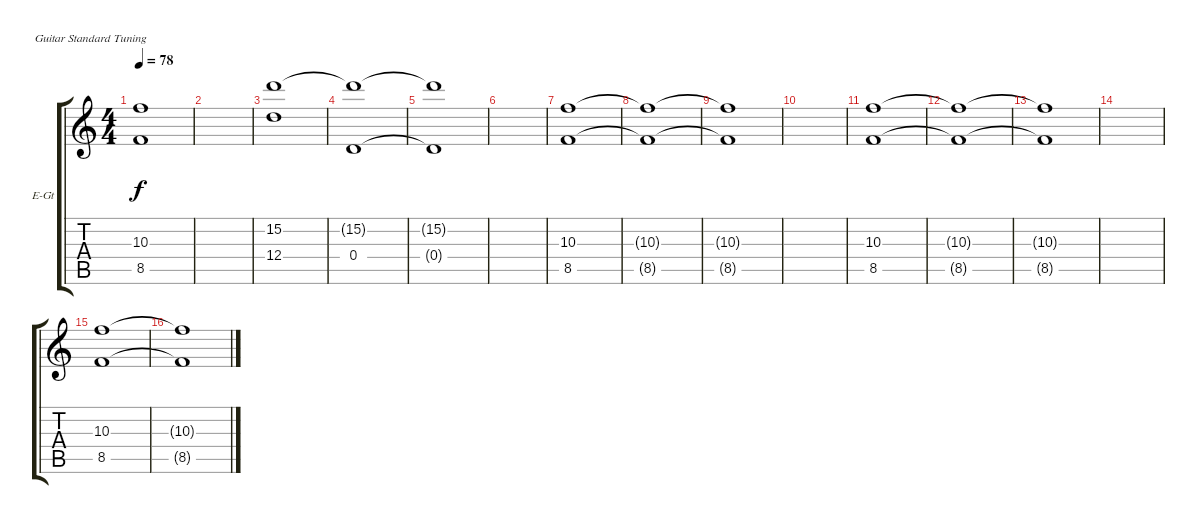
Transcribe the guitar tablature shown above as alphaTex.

\defaultSystemsLayout 4
\bracketExtendMode groupsimilarinstruments
\firstSystemTrackNameOrientation horizontal
\otherSystemsTrackNameOrientation horizontal
\track ("Electric Guitar" "E-Gt") {instrument electricguitarclean}
\staff {score tabs}
\tuning (E4 B3 G3 D3 A2 E2)
\ts (4 4)
\tempo 78
\clef g2
\scale
0.333333
\ks c
(8.5{t} 10.3{t}).1{dy f} |
\scale
0.333333 |
\scale
0.333333 (15.2 12.4).1 |
\scale
0.333333 (15.2{t} 0.4).1 |
\scale
0.333333 (0.4{t} 15.2{t}).1 |
\scale
0.333333 |
\scale
0.333333 (10.3 8.5).1 |
\scale
0.333333 (8.5{t} 10.3{t}).1 |
\scale
0.333333 (8.5{t} 10.3{t}).1 |
|
(10.3 8.5).1 |
(8.5{t} 10.3{t}).1 |
(8.5{t} 10.3{t}).1 |
|
(10.3 8.5).1 |
(8.5{t} 10.3{t}).1
